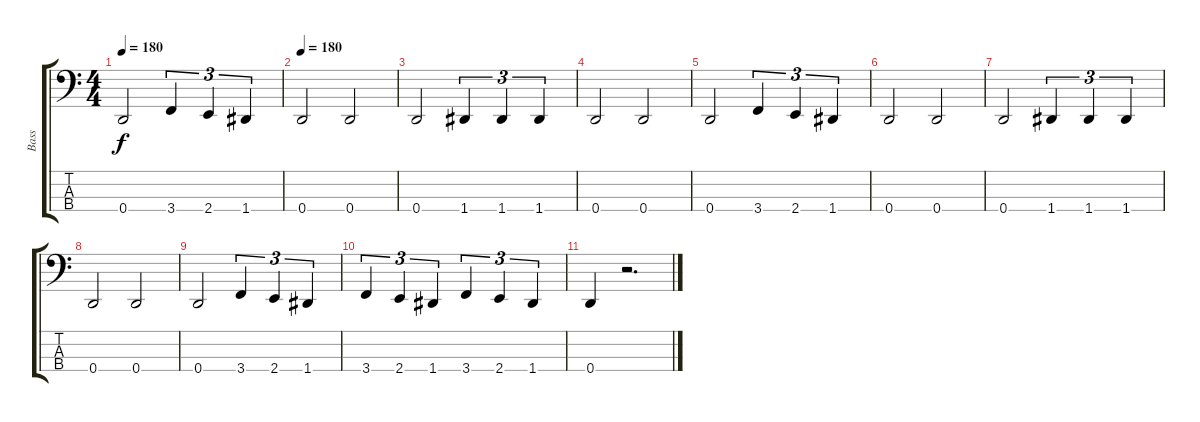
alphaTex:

\track ("Bass" "Bass") {instrument electricbasspick}
\staff {score tabs}
\tuning (F2 C2 G1 D1) {hide}
\ts (4 4)
\tempo 180
\clef f4
\ks c
0.4.2{dy f} 3.4.4{tu (3 2)} 2.4.4{tu (3 2)} 1.4.4{tu (3 2)} |
\tempo 180
0.4.2 0.4.2 |
0.4.2 1.4.4{tu (3 2)} 1.4.4{tu (3 2)} 1.4.4{tu (3 2)} |
0.4.2 0.4.2 |
0.4.2 3.4.4{tu (3 2)} 2.4.4{tu (3 2)} 1.4.4{tu (3 2)} |
0.4.2 0.4.2 |
0.4.2 1.4.4{tu (3 2)} 1.4.4{tu (3 2)} 1.4.4{tu (3 2)} |
0.4.2 0.4.2 |
0.4.2 3.4.4{tu (3 2)} 2.4.4{tu (3 2)} 1.4.4{tu (3 2)} |
3.4.4{tu (3 2)} 2.4.4{tu (3 2)} 1.4.4{tu (3 2)} 3.4.4{tu (3 2)} 2.4.4{tu (3 2)} 1.4.4{tu (3 2)} |
0.4.4 r.2{d}
